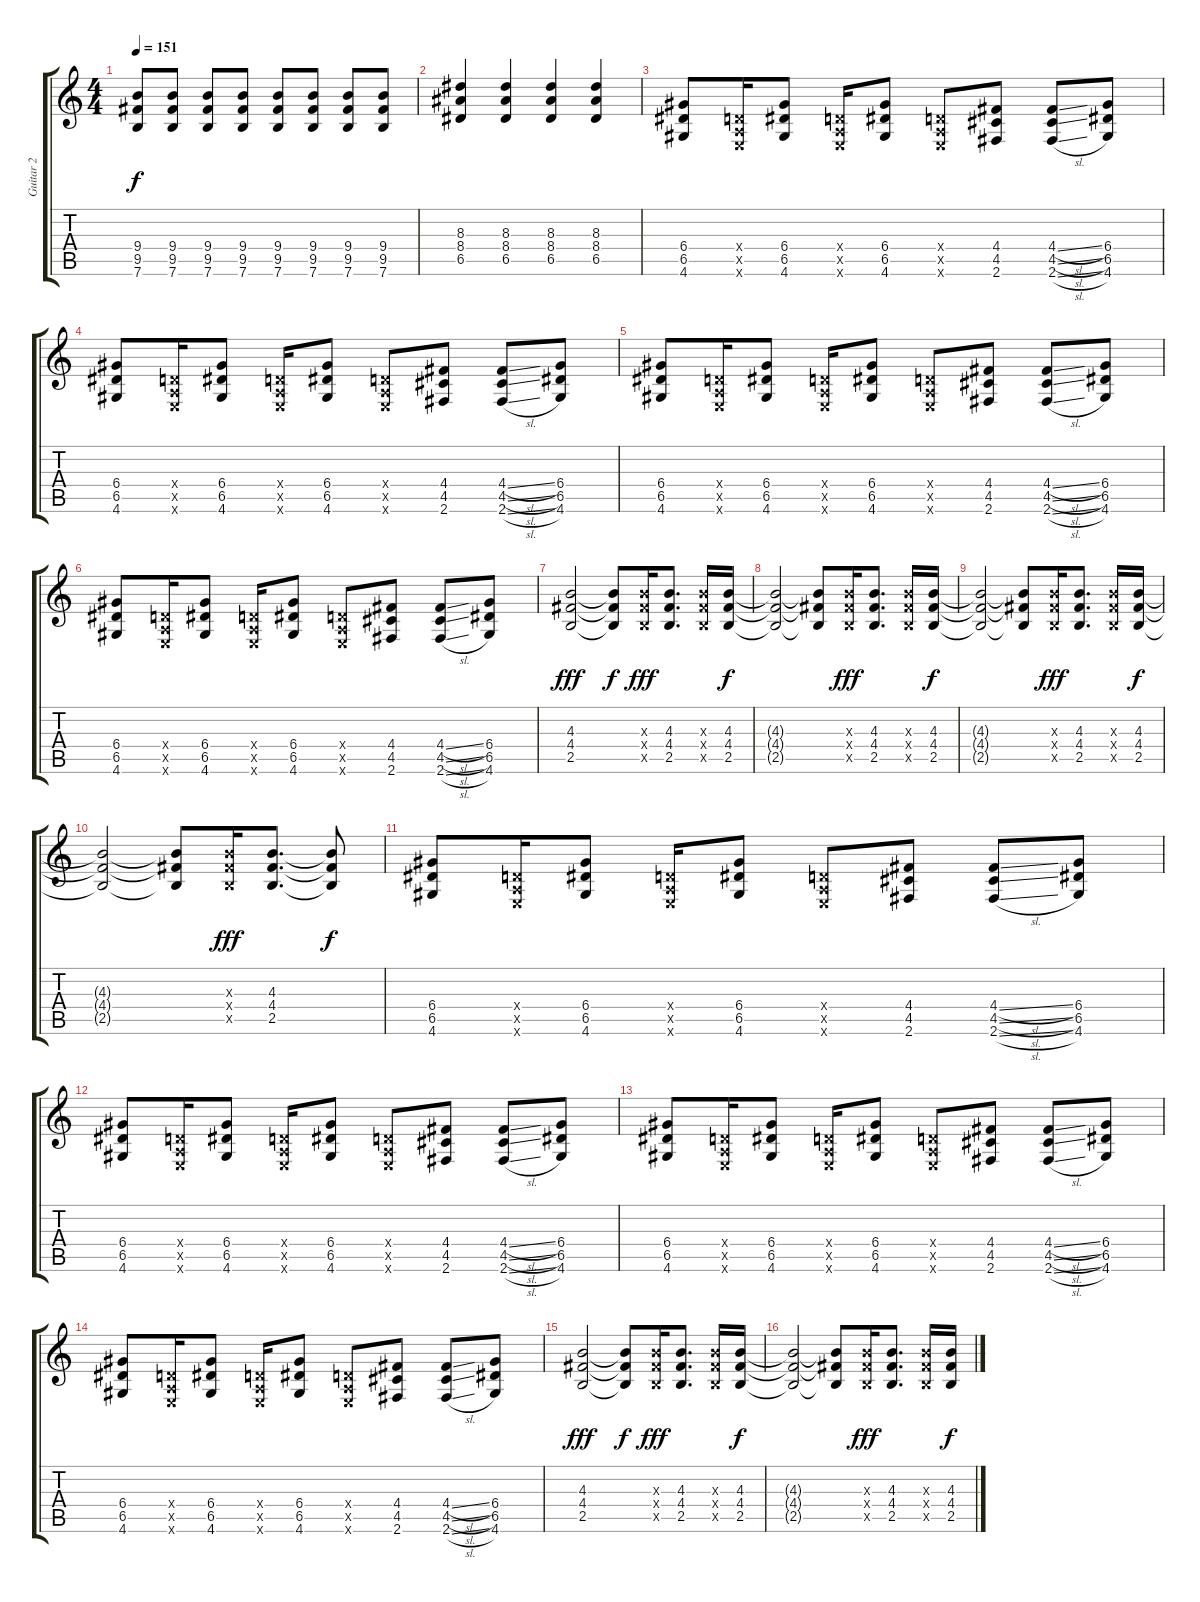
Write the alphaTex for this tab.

\track ("Guitar 2" "Guitar 2") {instrument distortionguitar}
\staff {score tabs}
\tuning (E4 B3 G3 D3 A2 E2) {hide}
\ts (4 4)
\tempo 151
\clef g2
\ks c
(9.4 9.5 7.6).8{dy f} (9.4 9.5 7.6).8 (9.4 9.5 7.6).8 (9.4 9.5 7.6).8 (9.4 9.5 7.6).8 (9.4 9.5 7.6).8 (9.4 9.5 7.6).8 (9.4 9.5 7.6).8 |
(8.3 8.4 6.5).4 (8.3 8.4 6.5).4 (8.3 8.4 6.5).4 (8.3 8.4 6.5).4 |
(6.4 6.5 4.6).8 (0.4{x} 0.5{x} 0.6{x}).16 (6.4 6.5 4.6).8 (0.4{x} 0.5{x} 0.6{x}).16 (6.4 6.5 4.6).8 (0.4{x} 0.5{x} 0.6{x}).8 (4.4 4.5 2.6).8 (4.4{sl} 4.5{sl} 2.6{sl}).8 (6.4 6.5 4.6).8 |
(6.4 6.5 4.6).8 (0.4{x} 0.5{x} 0.6{x}).16 (6.4 6.5 4.6).8 (0.4{x} 0.5{x} 0.6{x}).16 (6.4 6.5 4.6).8 (0.4{x} 0.5{x} 0.6{x}).8 (4.4 4.5 2.6).8 (4.4{sl} 4.5{sl} 2.6{sl}).8 (6.4 6.5 4.6).8 |
(6.4 6.5 4.6).8 (0.4{x} 0.5{x} 0.6{x}).16 (6.4 6.5 4.6).8 (0.4{x} 0.5{x} 0.6{x}).16 (6.4 6.5 4.6).8 (0.4{x} 0.5{x} 0.6{x}).8 (4.4 4.5 2.6).8 (4.4{sl} 4.5{sl} 2.6{sl}).8 (6.4 6.5 4.6).8 |
(6.4 6.5 4.6).8 (0.4{x} 0.5{x} 0.6{x}).16 (6.4 6.5 4.6).8 (0.4{x} 0.5{x} 0.6{x}).16 (6.4 6.5 4.6).8 (0.4{x} 0.5{x} 0.6{x}).8 (4.4 4.5 2.6).8 (4.4{sl} 4.5{sl} 2.6{sl}).8 (6.4 6.5 4.6).8 |
(4.3 4.4 2.5).2{dy fff} (4.3{t} 4.4{t} 2.5{t}).8{dy f} (4.3{x} 4.4{x} 2.5{x}).16{dy fff} (4.3 4.4 2.5).8{d} (4.3{x} 4.4{x} 2.5{x}).16 (4.3 4.4 2.5).16{dy f} |
(4.3{t} 4.4{t} 2.5{t}).2 (4.3{t} 4.4{t} 2.5{t}).8 (4.3{x} 4.4{x} 2.5{x}).16{dy fff} (4.3 4.4 2.5).8{d} (4.3{x} 4.4{x} 2.5{x}).16 (4.3 4.4 2.5).16{dy f} |
(4.3{t} 4.4{t} 2.5{t}).2 (4.3{t} 4.4{t} 2.5{t}).8 (4.3{x} 4.4{x} 2.5{x}).16{dy fff} (4.3 4.4 2.5).8{d} (4.3{x} 4.4{x} 2.5{x}).16 (4.3 4.4 2.5).16{dy f} |
(4.3{t} 4.4{t} 2.5{t}).2 (4.3{t} 4.4{t} 2.5{t}).8 (4.3{x} 4.4{x} 2.5{x}).16{dy fff} (4.3 4.4 2.5).8{d} (4.3{t} 4.4{t} 2.5{t}).8{dy f} |
(6.4 6.5 4.6).8 (0.4{x} 0.5{x} 0.6{x}).16 (6.4 6.5 4.6).8 (0.4{x} 0.5{x} 0.6{x}).16 (6.4 6.5 4.6).8 (0.4{x} 0.5{x} 0.6{x}).8 (4.4 4.5 2.6).8 (4.4{sl} 4.5{sl} 2.6{sl}).8 (6.4 6.5 4.6).8 |
(6.4 6.5 4.6).8 (0.4{x} 0.5{x} 0.6{x}).16 (6.4 6.5 4.6).8 (0.4{x} 0.5{x} 0.6{x}).16 (6.4 6.5 4.6).8 (0.4{x} 0.5{x} 0.6{x}).8 (4.4 4.5 2.6).8 (4.4{sl} 4.5{sl} 2.6{sl}).8 (6.4 6.5 4.6).8 |
(6.4 6.5 4.6).8 (0.4{x} 0.5{x} 0.6{x}).16 (6.4 6.5 4.6).8 (0.4{x} 0.5{x} 0.6{x}).16 (6.4 6.5 4.6).8 (0.4{x} 0.5{x} 0.6{x}).8 (4.4 4.5 2.6).8 (4.4{sl} 4.5{sl} 2.6{sl}).8 (6.4 6.5 4.6).8 |
(6.4 6.5 4.6).8 (0.4{x} 0.5{x} 0.6{x}).16 (6.4 6.5 4.6).8 (0.4{x} 0.5{x} 0.6{x}).16 (6.4 6.5 4.6).8 (0.4{x} 0.5{x} 0.6{x}).8 (4.4 4.5 2.6).8 (4.4{sl} 4.5{sl} 2.6{sl}).8 (6.4 6.5 4.6).8 |
(4.3 4.4 2.5).2{dy fff} (4.3{t} 4.4{t} 2.5{t}).8{dy f} (4.3{x} 4.4{x} 2.5{x}).16{dy fff} (4.3 4.4 2.5).8{d} (4.3{x} 4.4{x} 2.5{x}).16 (4.3 4.4 2.5).16{dy f} |
(4.3{t} 4.4{t} 2.5{t}).2 (4.3{t} 4.4{t} 2.5{t}).8 (4.3{x} 4.4{x} 2.5{x}).16{dy fff} (4.3 4.4 2.5).8{d} (4.3{x} 4.4{x} 2.5{x}).16 (4.3 4.4 2.5).16{dy f}
